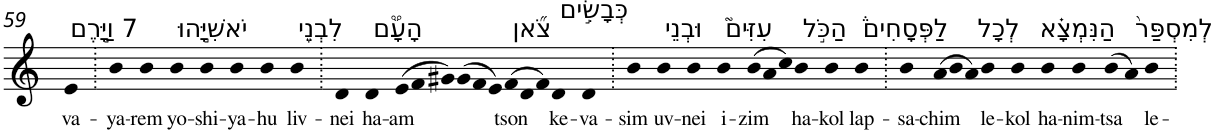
**kern	**text
*part1	*part1
*staff1	*staff1
*I"Piano	*
*I'Pno	*
!!LO:PB:g=z
*clefG2	*
*k[]	*
=59	=59
!LO:TX:a:t=7 וַיָּ֣רֶם	!
!	!LO:LY:b
4e	va-
=60.	=60.
!	!LO:LY:b
4b	-ya-
!	!LO:LY:b
4b	-rem
!LO:TX:a:t=יֹאשִׁיָּ֣הוּ	!
!	!LO:LY:b
4b	yo-
!	!LO:LY:b
4b	-shi-
!	!LO:LY:b
4b	-ya-
!	!LO:LY:b
4b	-hu
!LO:TX:a:t=לִבְנֵ֪י	!
!	!LO:LY:b
4b	liv-
=61.	=61.
!	!LO:LY:b
4d	-nei
!LO:TX:a:t=הָעָ֟ם	!
!	!LO:LY:b
4d	ha-
*Xtuplet	*
!	!LO:LY:b
(>12e	-am
12f	.
12g#X)	.
(>12g#	.
12f	.
12e)	.
!LO:TX:a:t=צֹ֞אן	!
!	!LO:LY:b
(>12f	tson
12d	.
12f)	.
!LO:TX:a:t=כְּבָשִׂ֣ים	!
!	!LO:LY:b
4d	ke-
!	!LO:LY:b
4d	-va-
=62.	=62.
!	!LO:LY:b
4b	-sim
!LO:TX:a:t=וּבְנֵי	!
!	!LO:LY:b
4b	uv-
!	!LO:LY:b
4b	-nei
!LO:TX:a:t=עִזִּים֮	!
!	!LO:LY:b
4b	i-
!	!LO:LY:b
(>12b	-zim
12a	.
12cc)	.
!LO:TX:a:t=הַכֹּ֣ל	!
!	!LO:LY:b
4b	ha-
!	!LO:LY:b
4b	-kol
!LO:TX:a:t=לַפְּסָחִים֒	!
!	!LO:LY:b
4b	lap-
=63.	=63.
!	!LO:LY:b
4b	-sa-
!	!LO:LY:b
(>12a	-chim
12b	.
12a)	.
!LO:TX:a:t=לְכָל	!
!	!LO:LY:b
4b	le-
!	!LO:LY:b
4b	-kol
!LO:TX:a:t=הַנִּמְצָ֗א	!
!	!LO:LY:b
4b	ha-
!	!LO:LY:b
4b	-nim-
!	!LO:LY:b
(>8b	-tsa
8a)	.
!LO:TX:a:t=לְמִסְפַּר֙	!
!	!LO:LY:b
4b	le-
=.	=.
*-	*-
